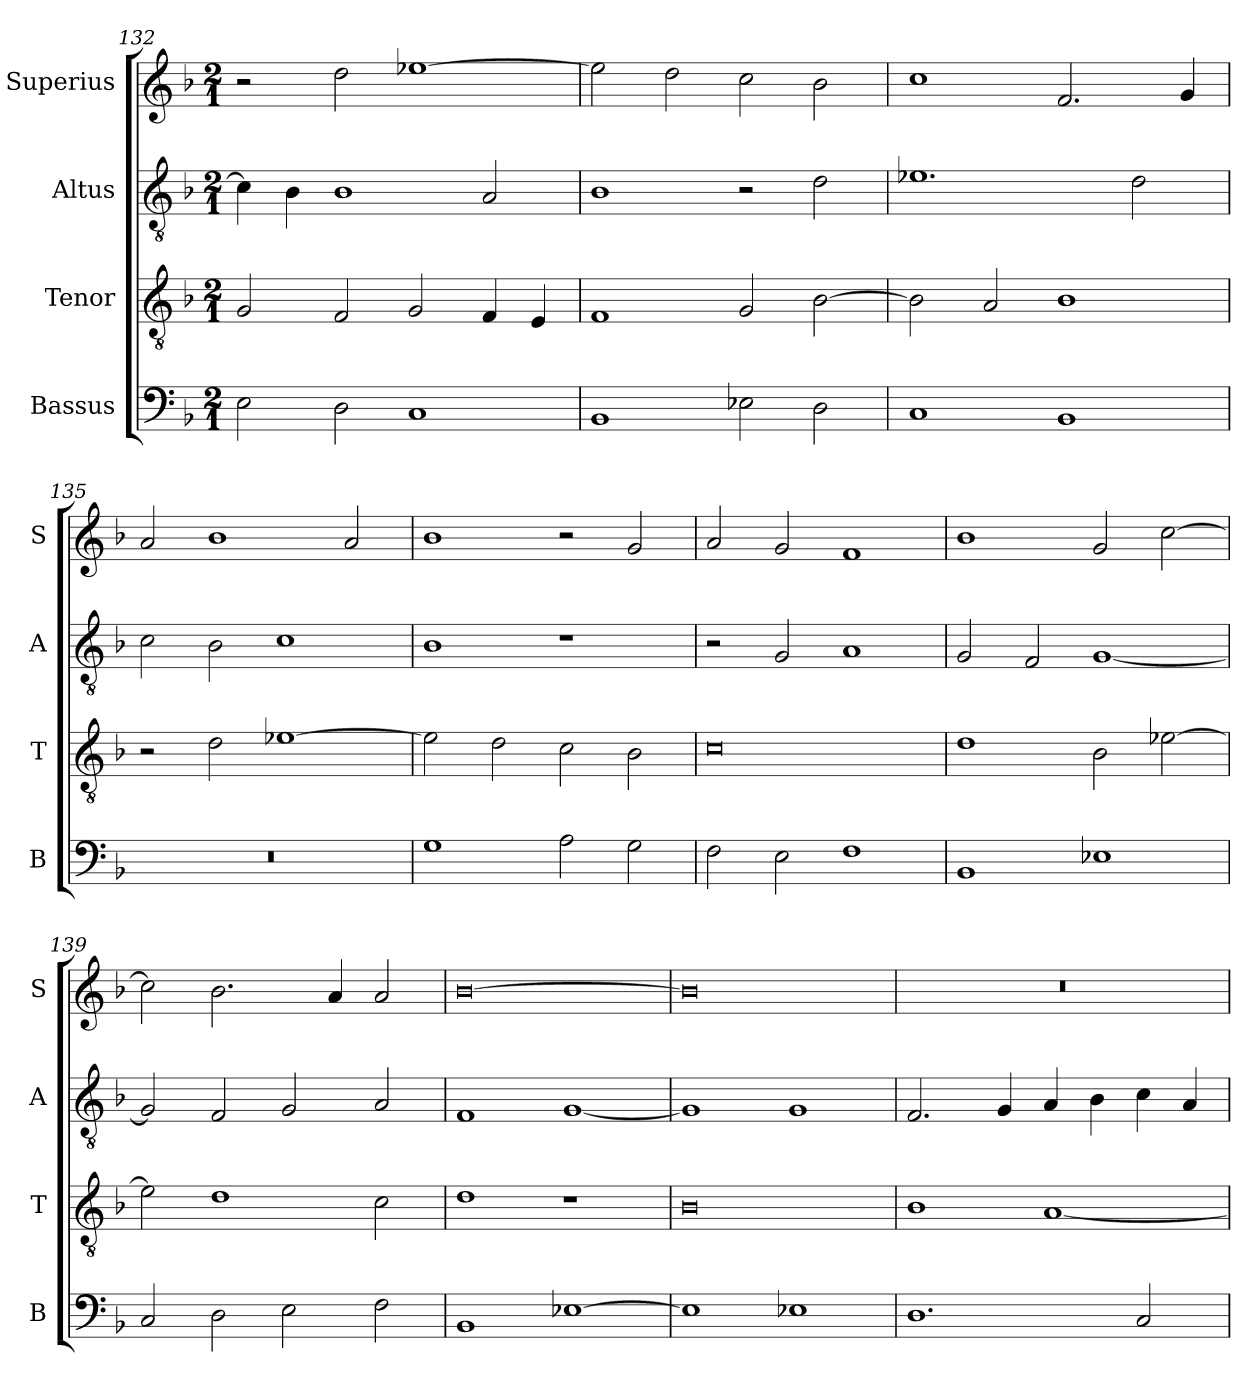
**kern	**kern	**kern	**kern
*part4	*part3	*part2	*part1
*staff4	*staff3	*staff2	*staff1
*I"Bassus	*I"Tenor	*I"Altus	*I"Superius
*I'B	*I'T	*I'A	*I'S
*clefF4	*clefGv2	*clefGv2	*clefG2
*k[b-]	*k[b-]	*k[b-]	*k[b-]
*F:	*F:	*F:	*F:
*M2/1	*M2/1	*M2/1	*M2/1
=132	=132	=132	=132
2E	2G	4c]	2r
.	.	4B-	.
2D	2F	1B-	2dd
1C	2G	.	[1ee-X
.	4F	2A	.
.	4E	.	.
=133	=133	=133	=133
1BB-	1F	1B-	2ee-]
.	.	.	2dd
2E-X	2G	2r	2cc
2D	[2B-	2d	2b-
=134	=134	=134	=134
1C	2B-]	1.e-X	1cc
.	2A	.	.
1BB-	1B-	.	2.f
.	.	2d	.
.	.	.	4g
=135	=135	=135	=135
0r	2r	2c	2a
.	2d	2B-	1b-
.	[1e-X	1c	.
.	.	.	2a
=136	=136	=136	=136
1G	2e-]	1B-	1b-
.	2d	.	.
2A	2c	1r	2r
2G	2B-	.	2g
=137	=137	=137	=137
2F	0c	2r	2a
2E	.	2G	2g
1F	.	1A	1f
=138	=138	=138	=138
1BB-	1d	2G	1b-
.	.	2F	.
1E-X	2B-	[1G	2g
.	[2e-X	.	[2cc
=139	=139	=139	=139
2C	2e-]	2G]	2cc]
2D	1d	2F	2.b-
2E	.	2G	.
.	.	.	4a
2F	2c	2A	2a
=140	=140	=140	=140
1BB-	1d	1F	[0b-
[1E-X	1r	[1G	.
=141	=141	=141	=141
1E-]	0B-	1G]	0b-]
1E-X	.	1G	.
=142	=142	=142	=142
1.D	1B-	2.F	0r
.	.	4G	.
.	[1A	4A	.
.	.	4B-	.
2C	.	4c	.
.	.	4A	.
=	=	=	=
*-	*-	*-	*-
